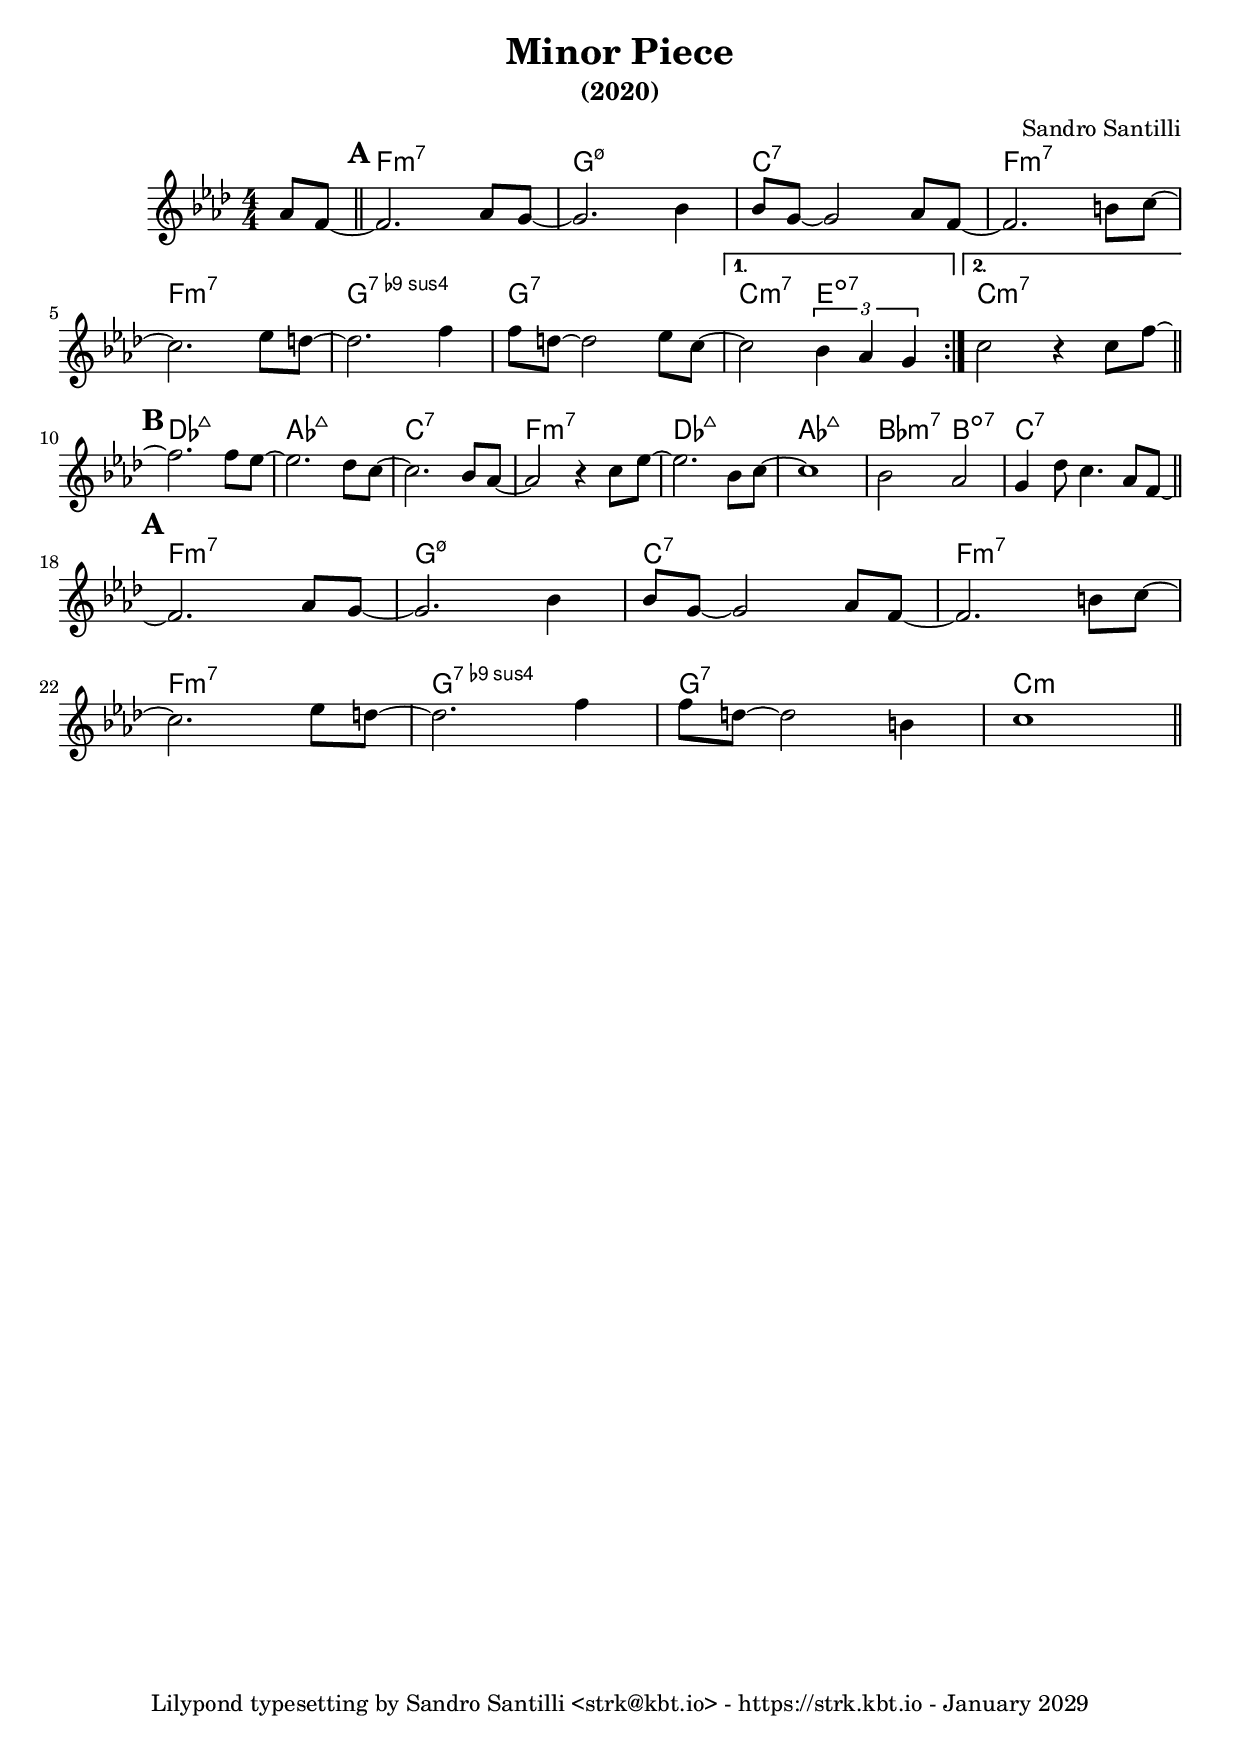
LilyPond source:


\version "2.18.2"

%#(load "../../lilylib/swing.scm")
%\include "../../lilylib/range.ly"

\header {
    title = "Minor Piece"
    subtitle = "(2020)"
    year = "2020"

    %poet = ""
    composer = "Sandro Santilli"
    %arranger = "arranged by Sandro Santilli"

    %piece = "Slow Bossa"
    %instrument = "Trumpet 2"

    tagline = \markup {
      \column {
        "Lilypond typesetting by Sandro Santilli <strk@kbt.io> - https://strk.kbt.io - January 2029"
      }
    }
}

\paper {
    %indent = 0\cm
}

\layout {
  \set Score.markFormatter = #format-mark-box-alphabet
  \context { \Voice
    %\consists "Ambitus_engraver"
  }
}

melody =  \relative c'' {
    \clef "treble"
    \key f \minor
    \numericTimeSignature
    \time 4/4


    \partial 4 aes8 f~ \bar "||"

    \repeat volta 2 {

      \mark #1
      f2. aes8 g8~ | g2. bes4 | bes8 g~ g2 aes8 f~ | f2. b8 c~ |
      \break
      c2. ees8 d~ | d2. f4 | f8 d~ d2 ees8 c~ |
    }
    \alternative {
      { c2 \tuplet 3/2 { bes4 aes g } | }
      { c2 r4 c8 f~ | }
    }
    \bar "||"
    \break

    \mark #2
    f2. f8 ees~ | ees2. des8 c~ | c2. bes8 aes~ | aes2 r4 c8 ees~ |
    ees2. bes8 c~ | c1 | bes2 aes2 | g4 des'8 c4. aes8 f~ |
    \bar "||"
    \break

    \mark #1
    f2. aes8 g8~ | g2. bes4 | bes8 g~ g2 aes8 f~ | f2. b8 c~ |
    \break
    c2. ees8 d~ | d2. f4 | f8 d~ d2 b4 | c1 |
    \bar "||"
    
}

harmony = \chordmode {

  \partial 4 s4 |
  \repeat volta 2 {

    f1:m7 | g:m7.5- | c:7 | f:m7 |
    f1:m7 | g:sus7.9- | g:7 |
  }
  \alternative {
    { c2:m7 e:dim7 | }
    { c1:m7 | }
  }

  % B
  des1:7+ | aes:7+ | c:7 | f:m7 |
  des1:7+ | aes:7+ | bes2:m7 b:dim7 | c1:7 |

  % A final
  f1:m7 | g:m7.5- | c:7 | f:m7 |
  f1:m7 | g:sus7.9- | g:7 | c:m |

}

% The lead sheet
leadSheet = {
    <<
      \context ChordNames {
        \harmony
      }
      \new Staff {
        \new Voice = "vocal" { \melody }
      }

      %\new Lyrics \lyricsto "vocal" \words_line_one
      %\new Lyrics \lyricsto "vocal" \words_line_two
      %\new Lyrics \lyricsto "vocal" \words_line_three
    >>
}

%----------------------------------------------------

\book {
  \bookOutputSuffix "Fm"
  %\header { subtitle = "- concert Dm -" }
  \score {
    %\transpose a d
    \leadSheet
  }
}

\book {
  \bookOutputSuffix "track-Fm"
  \score {
    \unfoldRepeats
    \leadSheet
    \midi {
      \context {
        \Score tempoWholesPerMinute = #(ly:make-moment 120 4)
      }
    }
  }
}

